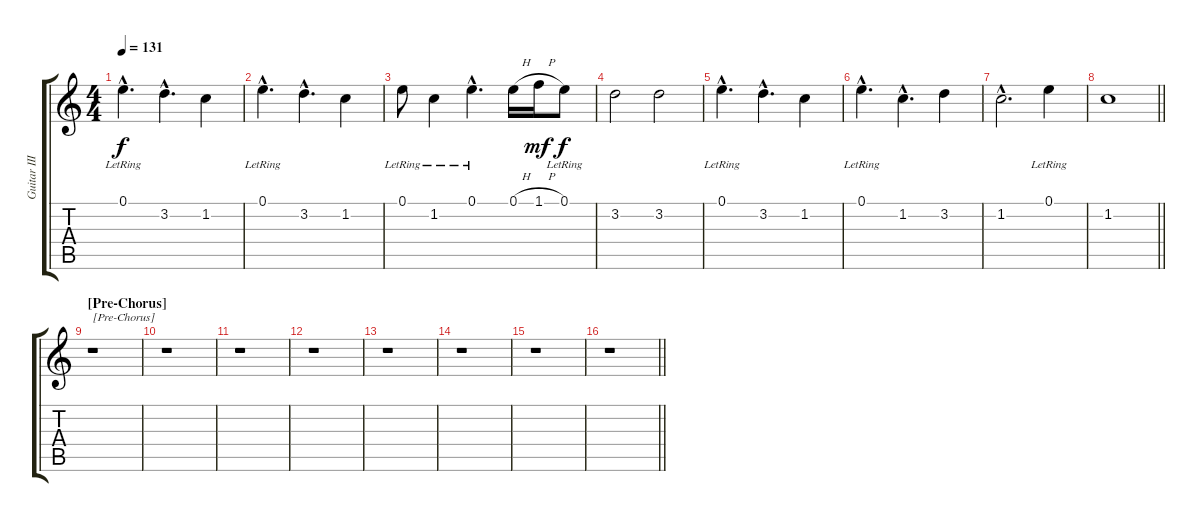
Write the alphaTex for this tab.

\track ("Guitar III" "Guitar III") {instrument acousticguitarsteel}
\staff {score tabs}
\tuning (E4 B3 G3 D3 A2 E2) {hide}
\ts (4 4)
\tempo 131
\clef g2
\ks c
0.1{hac lr}.4{d dy f} 3.2{hac}.4{d} 1.2.4 |
0.1{hac lr}.4{d} 3.2{hac}.4{d} 1.2.4 |
0.1{lr}.8 1.2{lr}.4 0.1{hac lr}.4{d} 0.1{h}.16 1.1{h}.16{dy mf} 0.1{lr}.8{dy f} |
3.2.2 3.2.2 |
0.1{hac lr}.4{d} 3.2{hac}.4{d} 1.2.4 |
0.1{hac lr}.4{d} 1.2{hac}.4{d} 3.2.4 |
1.2{hac}.2{d} 0.1{lr}.4 |
\barLineRight lightlight
1.2.1 |
\section ("" "[Pre-Chorus]")
r.1{txt "[Pre-Chorus]"} |
r.1 |
r.1 |
r.1 |
r.1 |
r.1 |
r.1 |
\barLineRight lightlight
r.1
